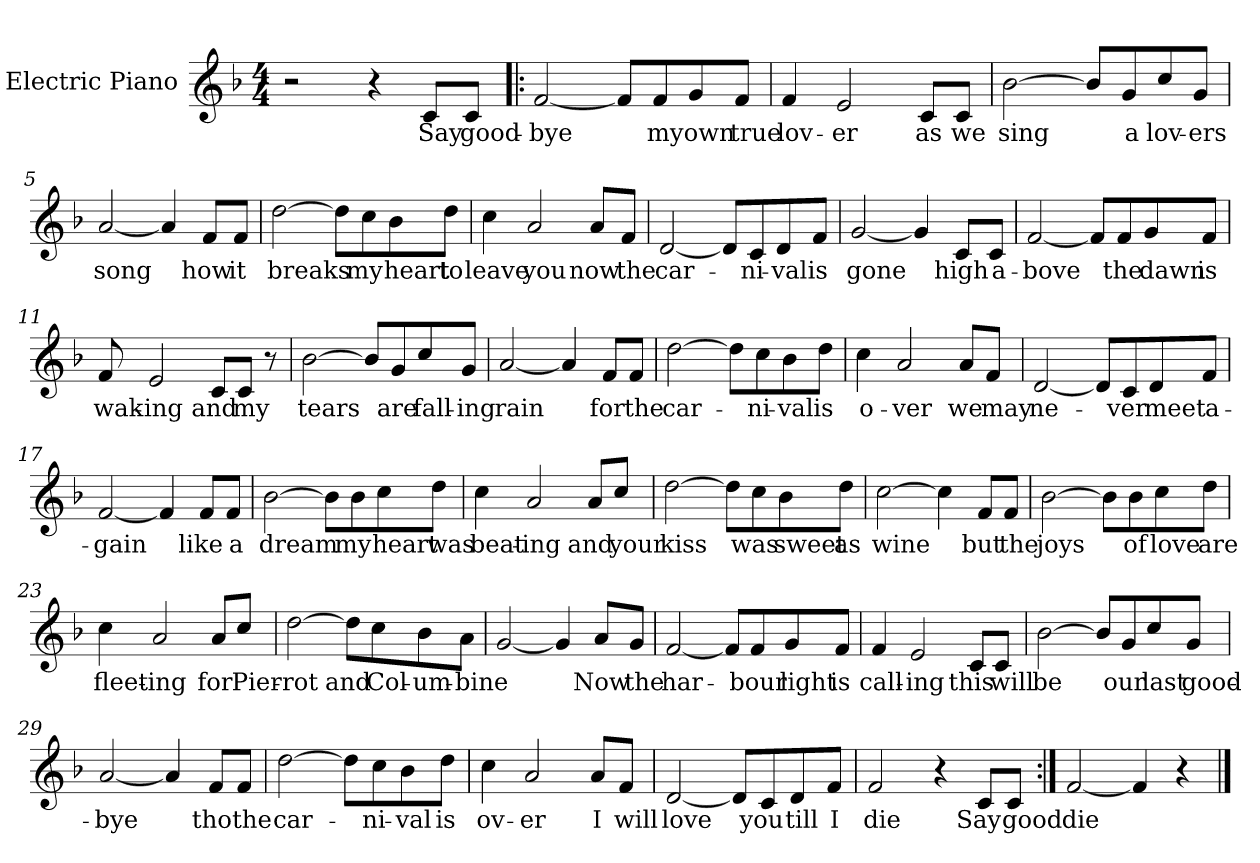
**kern	**text
*part1	*part1
*staff1	*staff1
*I"Electric Piano	*
*I'E.Pno	*
*clefG2	*
*k[b-]	*
*F:	*
*M4/4	*
=1	=1
2r	.
4r	.
8c/L	Say
8c/J	good-
=2!|:	=2!|:
[2f/	-bye
8f/L]	.
8f/	my
8g/	own
8f/J	true
=3	=3
4f/	lov-
2e/	-er
8c/L	as
8c/J	we
=4	=4
[2b-\	sing
8b-/L]	.
8g/	a
8cc/	lov-
8g/J	-ers
=5	=5
[2a/	song
4a/]	.
8f/L	how
8f/J	it
!!LO:LB:g=z
=6	=6
[2dd\	breaks
8dd\L]	.
8cc\	my
8b-\	heart
8dd\J	to
=7	=7
4cc\	leave
2a/	you
8a/L	now
8f/J	the
=8	=8
[2d/	-car-
8d/L]	.
8c/	ni-
8d/	-val
8f/J	is
=9	=9
[2g/	gone
4g/]	.
8c/L	high
8c/J	a-
!!LO:LB:g=z
=10	=10
[2f/	-bove
8f/L]	.
8f/	the
8g/	dawn
8f/J	is
=11	=11
8f/	wak-
2e/	-ing
8c/L	and
8c/J	my
8r	.
=12	=12
[2b-\	tears
8b-/L]	.
8g/	are
8cc/	fall-
8g/J	-ing
=13	=13
[2a/	rain
4a/]	.
8f/L	for
8f/J	the
!!LO:LB:g=z
=14	=14
[2dd\	car-
8dd\L]	.
8cc\	-ni-
8b-\	-val
8dd\J	is
=15	=15
4cc\	o-
2a/	-ver
8a/L	we
8f/J	may
=16	=16
[2d/	-ne-
8d/L]	.
8c/	ver
8d/	meet
8f/J	a-
=17	=17
[2f/	-gain
4f/]	.
8f/L	like
8f/J	a
=18	=18
[2b-\	dream
8b-\L]	.
8b-\	my
8cc\	heart
8dd\J	was
!!LO:LB:g=z
=19	=19
4cc\	beat-
2a/	-ing
8a/L	and
8cc/J	your
=20	=20
[2dd\	kiss
8dd\L]	.
8cc\	was
8b-\	sweet
8dd\J	as
=21	=21
[2cc\	wine
4cc\]	.
8f/L	but
8f/J	the
=22	=22
[2b-\	joys
8b-\L]	.
8b-\	of
8cc\	-love
8dd\J	are
!!LO:LB:g=z
=23	=23
4cc\	fleet-
2a/	-ing
8a/L	for
8cc/J	Pier-
=24	=24
[2dd\	-rot
8dd\L]	and
8cc\	Col-
8b-\	-um-
8a\J	-bine
=25	=25
[2g/	.
4g/]	.
8a/L	Now
8g/J	the
=26	=26
[2f/	-har-
8f/L]	.
8f/	bour
8g/	light
8f/J	is
!!LO:LB:g=z
=27	=27
4f/	call-
2e/	-ing
8c/L	this
8c/J	will
=28	=28
[2b-\	be
8b-/L]	.
8g/	our
8cc/	last
8g/J	good-
=29	=29
[2a/	-bye
4a/]	.
8f/L	tho
8f/J	the
=30	=30
[2dd\	car-
8dd\L]	.
8cc\	ni-
8b-\	-val
8dd\J	is
!!LO:LB:g=z
=31	=31
4cc\	ov-
2a/	-er
8a/L	I
8f/J	will
=32	=32
[2d/	love
8d/L]	.
8c/	you
8d/	till
8f/J	I
=33	=33
2f/	die
4r	.
8c/L	Say
8c/J	good
=34:|!	=34:|!
[2f/	die
4f/]	.
4r	.
==	==
*-	*-
